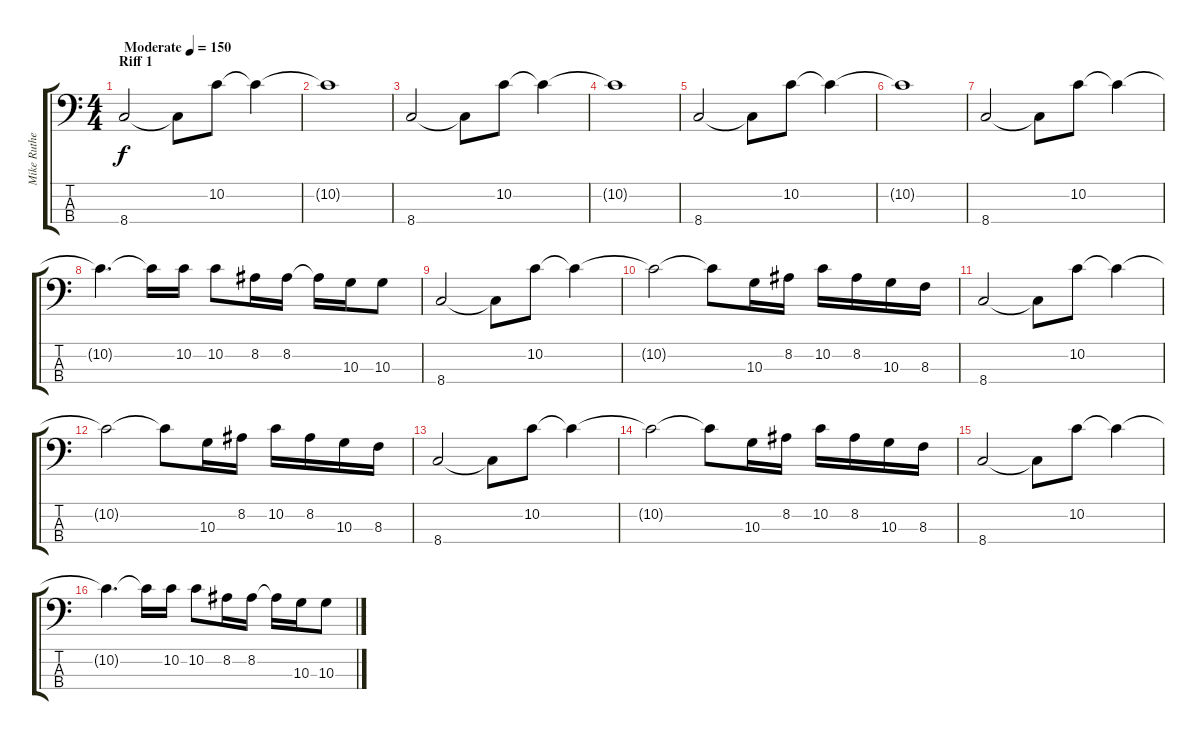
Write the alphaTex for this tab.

\track ("Mike Rutherford [Bass]" "Mike Ruthe") {instrument electricbassfinger}
\staff {score tabs}
\tuning (G2 D2 A1 E1) {hide}
\ts (4 4)
\section ("" "Riff 1")
\tempo (150 "Moderate")
\clef f4
\ks c
8.4.2{dy f instrument electricbassfinger} 8.4{t}.8 10.2.8 10.2{t}.4 |
10.2{t}.1 |
8.4.2 8.4{t}.8 10.2.8 10.2{t}.4 |
10.2{t}.1 |
8.4.2 8.4{t}.8 10.2.8 10.2{t}.4 |
10.2{t}.1 |
8.4.2 8.4{t}.8 10.2.8 10.2{t}.4 |
10.2{t}.4{d} 10.2{t}.16 10.2.16 10.2.8 8.2.16 8.2.16 8.2{t}.16 10.3.16 10.3.8 |
8.4.2 8.4{t}.8 10.2.8 10.2{t}.4 |
10.2{t}.2 10.2{t}.8 10.3.16 8.2.16 10.2.16 8.2.16 10.3.16 8.3.16 |
8.4.2 8.4{t}.8 10.2.8 10.2{t}.4 |
10.2{t}.2 10.2{t}.8 10.3.16 8.2.16 10.2.16 8.2.16 10.3.16 8.3.16 |
8.4.2 8.4{t}.8 10.2.8 10.2{t}.4 |
10.2{t}.2 10.2{t}.8 10.3.16 8.2.16 10.2.16 8.2.16 10.3.16 8.3.16 |
8.4.2 8.4{t}.8 10.2.8 10.2{t}.4 |
10.2{t}.4{d} 10.2{t}.16 10.2.16 10.2.8 8.2.16 8.2.16 8.2{t}.16 10.3.16 10.3.8
